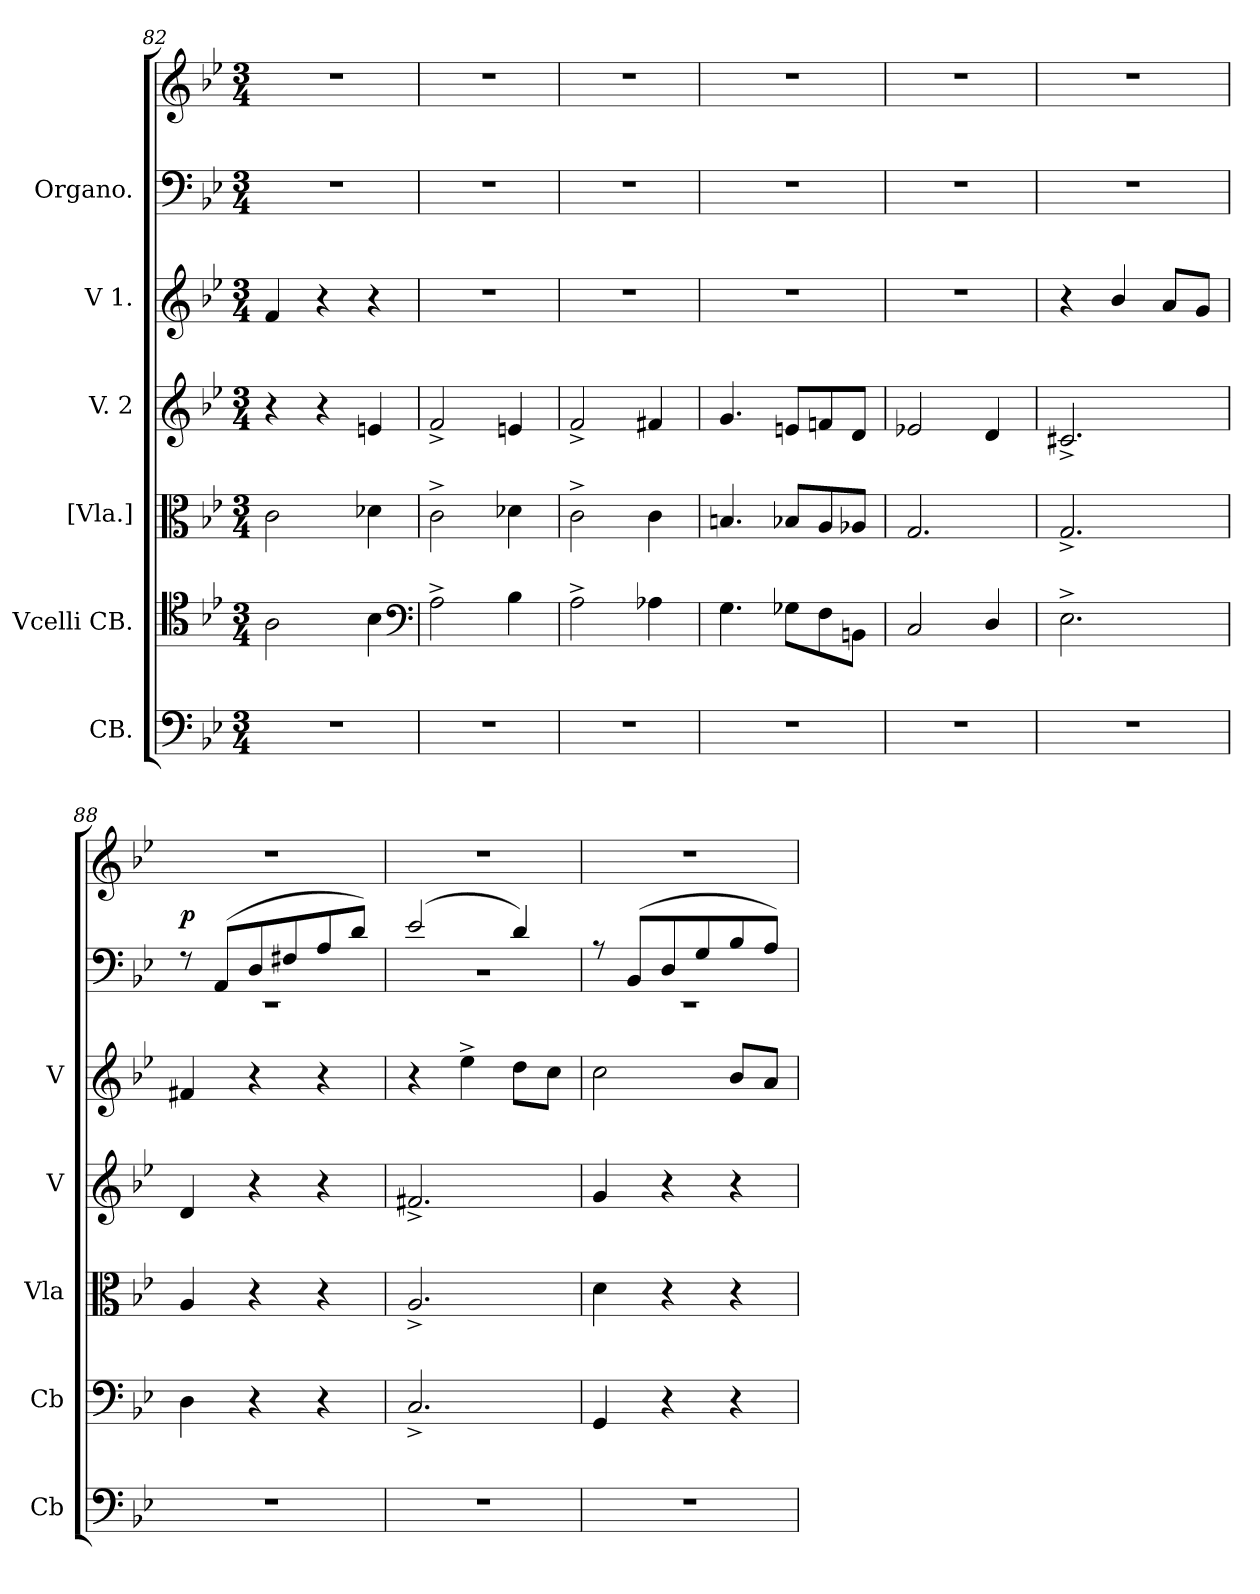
**kern	**kern	**kern	**kern	**kern	**kern	**kern	**dynam
*part6	*part5	*part4	*part3	*part2	*part1	*part1	*part1
*staff7	*staff6	*staff5	*staff4	*staff3	*staff2	*staff1	*staff1/2
*I"CB.	*I"Vcelli CB.	*I"[Vla.]	*I"V. 2	*I"V 1.	*I"Organo.	*	*
*I'Cb	*I'Cb	*I'Vla	*I'V	*I'V	*	*	*
*clefF4	*clefC4	*clefC3	*clefG2	*clefG2	*clefF4	*clefG2	*
*k[b-e-]	*k[b-e-]	*k[b-e-]	*k[b-e-]	*k[b-e-]	*k[b-e-]	*k[b-e-]	*
*M3/4	*M3/4	*M3/4	*M3/4	*M3/4	*M3/4	*M3/4	*
=82	=82	=82	=82	=82	=82	=82	=82
2.r	2A\	2c\	4r	4f/	2.r	2.r	.
.	.	.	4r	4r	.	.	.
.	4B-\	4d-X\	4en/	4r	.	.	.
*	*clefF4	*	*	*	*	*	*
=83	=83	=83	=83	=83	=83	=83	=83
2.r	2A^\	2c^\	2f^/	2.r	2.r	2.r	.
.	4B-\	4d-X\	4en/	.	.	.	.
=84	=84	=84	=84	=84	=84	=84	=84
2.r	2A^\	2c^\	2f^/	2.r	2.r	2.r	.
.	4A-X\	4c\	4f#X/	.	.	.	.
=85	=85	=85	=85	=85	=85	=85	=85
2.r	4.G\	4.Bn/	4.g/	2.r	2.r	2.r	.
.	8G-X\L	8B-X/L	8en/L	.	.	.	.
.	8F\	8A/	8fn/	.	.	.	.
.	8BBn\J	8A-X/J	8d/J	.	.	.	.
=86	=86	=86	=86	=86	=86	=86	=86
2.r	2C/	2.G/	2e-X/	2.r	2.r	2.r	.
.	4D/	.	4d/	.	.	.	.
=87	=87	=87	=87	=87	=87	=87	=87
2.r	2.E-^\	2.G^/	2.c#X^/	4r	2.r	2.r	.
.	.	.	.	4b-/	.	.	.
.	.	.	.	8a/L	.	.	.
.	.	.	.	8g/J	.	.	.
=88	=88	=88	=88	=88	=88	=88	=88
*	*	*	*	*	*^	*	*
2.r	4D\	4A/	4d/	4f#X/	8r	2.r	2.r	p
.	.	.	.	.	(<8AA/L	.	.	.
.	4r	4r	4r	4r	8D/	.	.	.
.	.	.	.	.	8F#X/	.	.	.
.	4r	4r	4r	4r	8A/	.	.	.
.	.	.	.	.	8d/J)	.	.	.
=89	=89	=89	=89	=89	=89	=89	=89	=89
2.r	2.C^/	2.A^/	2.f#X^/	4r	(2e-/	2.r	2.r	.
.	.	.	.	4ee-^\	.	.	.	.
.	.	.	.	8dd\L	4d/)	.	.	.
.	.	.	.	8cc\J	.	.	.	.
=90	=90	=90	=90	=90	=90	=90	=90	=90
2.r	4GG/	4d\	4g/	2cc\	8r	2.r	2.r	.
.	.	.	.	.	(<8BB-/L	.	.	.
.	4r	4r	4r	.	8D/	.	.	.
.	.	.	.	.	8G/	.	.	.
.	4r	4r	4r	8b-/L	8B-/	.	.	.
.	.	.	.	8a/J	8A/J)	.	.	.
*	*	*	*	*	*v	*v	*	*
=	=	=	=	=	=	=	=
*-	*-	*-	*-	*-	*-	*-	*-
